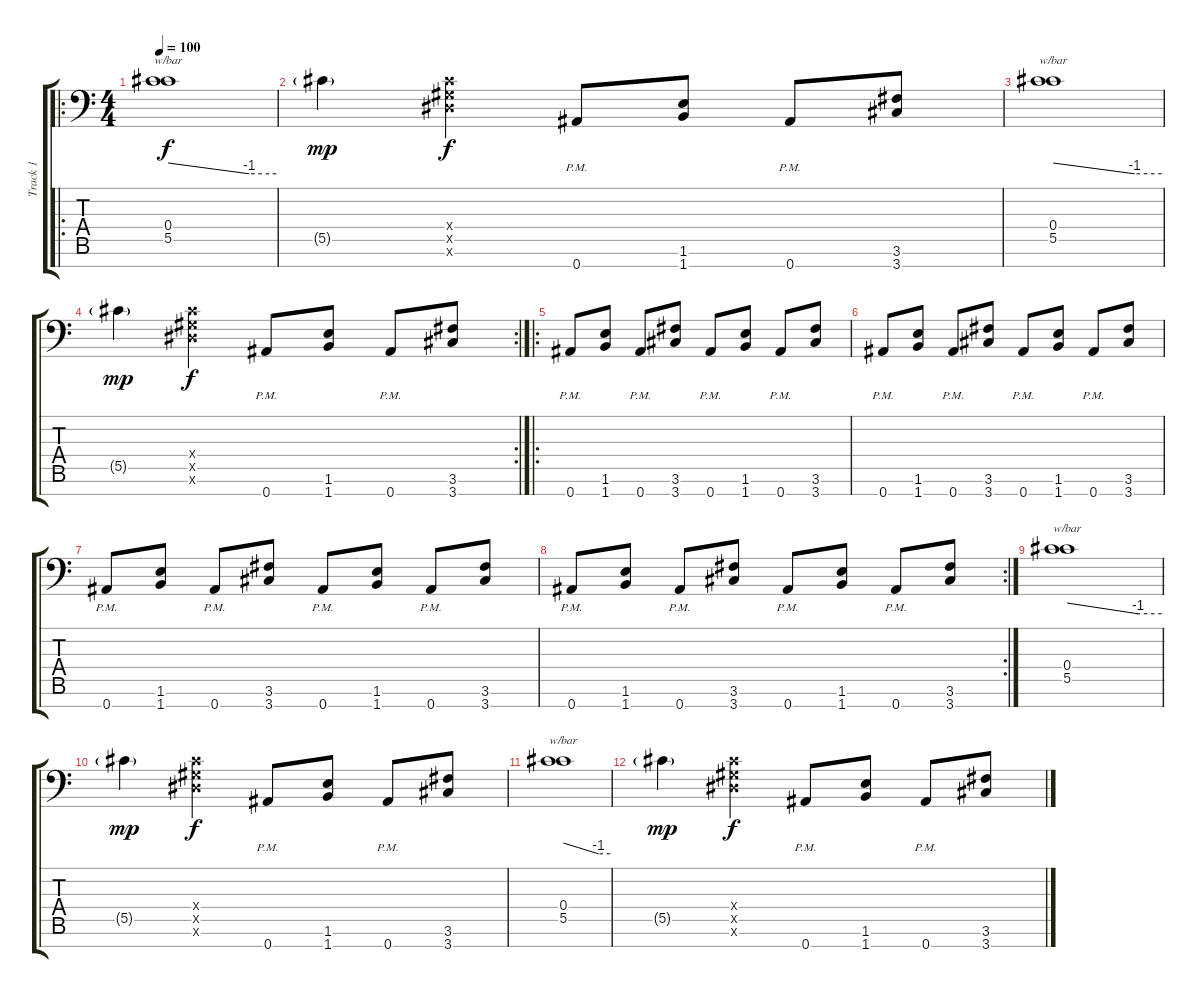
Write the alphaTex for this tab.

\track ("Track 1" "Track 1") {instrument distortionguitar}
\staff {score tabs}
\tuning (Eb4 Bb3 Gb3 Db3 Ab2 Eb2 Bb1) {hide}
\ro
\ts (4 4)
\tempo 100
\clef f4
\ks c
(0.4 5.5).1{tbe (custom default 0 0 45 -4 60 -4) dy f} |
5.5{g}.4{dy mp} (0.4{x} 0.5{x} 0.6{x}).4{dy f} 0.7{pm}.8 (1.6 1.7).8 0.7{pm}.8 (3.6 3.7).8 |
(0.4 5.5).1{tbe (custom default 0 0 45 -4 60 -4)} |
\rc 2
5.5{g}.4{dy mp} (0.4{x} 0.5{x} 0.6{x}).4{dy f} 0.7{pm}.8 (1.6 1.7).8 0.7{pm}.8 (3.6 3.7).8 |
\ro
0.7{pm}.8 (1.6 1.7).8 0.7{pm}.8 (3.6 3.7).8 0.7{pm}.8 (1.6 1.7).8 0.7{pm}.8 (3.6 3.7).8 |
0.7{pm}.8 (1.6 1.7).8 0.7{pm}.8 (3.6 3.7).8 0.7{pm}.8 (1.6 1.7).8 0.7{pm}.8 (3.6 3.7).8 |
0.7{pm}.8 (1.6 1.7).8 0.7{pm}.8 (3.6 3.7).8 0.7{pm}.8 (1.6 1.7).8 0.7{pm}.8 (3.6 3.7).8 |
\rc 2
0.7{pm}.8 (1.6 1.7).8 0.7{pm}.8 (3.6 3.7).8 0.7{pm}.8 (1.6 1.7).8 0.7{pm}.8 (3.6 3.7).8 |
(0.4 5.5).1{tbe (custom default 0 0 45 -4 60 -4)} |
5.5{g}.4{dy mp} (0.4{x} 0.5{x} 0.6{x}).4{dy f} 0.7{pm}.8 (1.6 1.7).8 0.7{pm}.8 (3.6 3.7).8 |
(0.4 5.5).1{tbe (custom default 0 0 45 -4 60 -4)} |
5.5{g}.4{dy mp} (0.4{x} 0.5{x} 0.6{x}).4{dy f} 0.7{pm}.8 (1.6 1.7).8 0.7{pm}.8 (3.6 3.7).8
